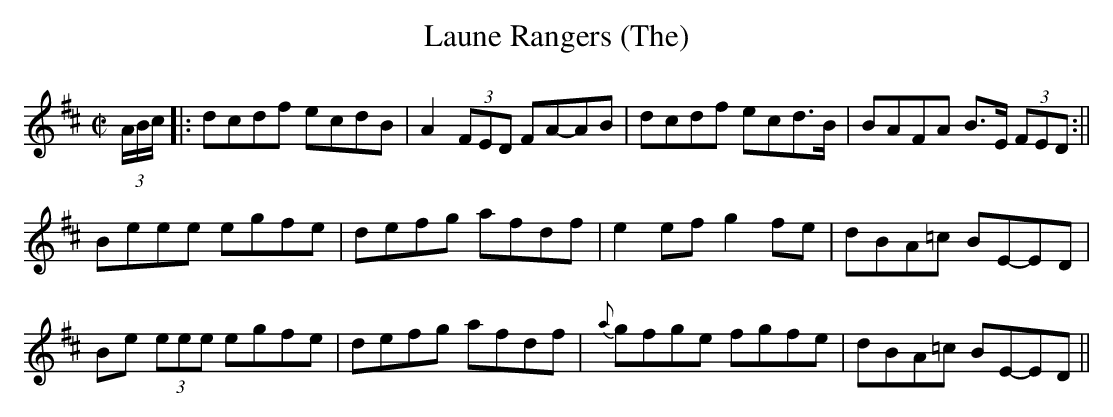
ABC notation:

X:1
T:Laune Rangers (The)
M:C|
L:1/8
K:D
(3A/B/c/|:dcdf ecdB|A2 (3FED FA-AB|dcdf ecd>B|BAFA B>E (3FED:||
Beee egfe|defg afdf|e2 ef g2 fe|dBA=c BE-ED|
Be (3eee egfe|defg afdf|{a}gfge fgfe|dBA=c BE-ED||
